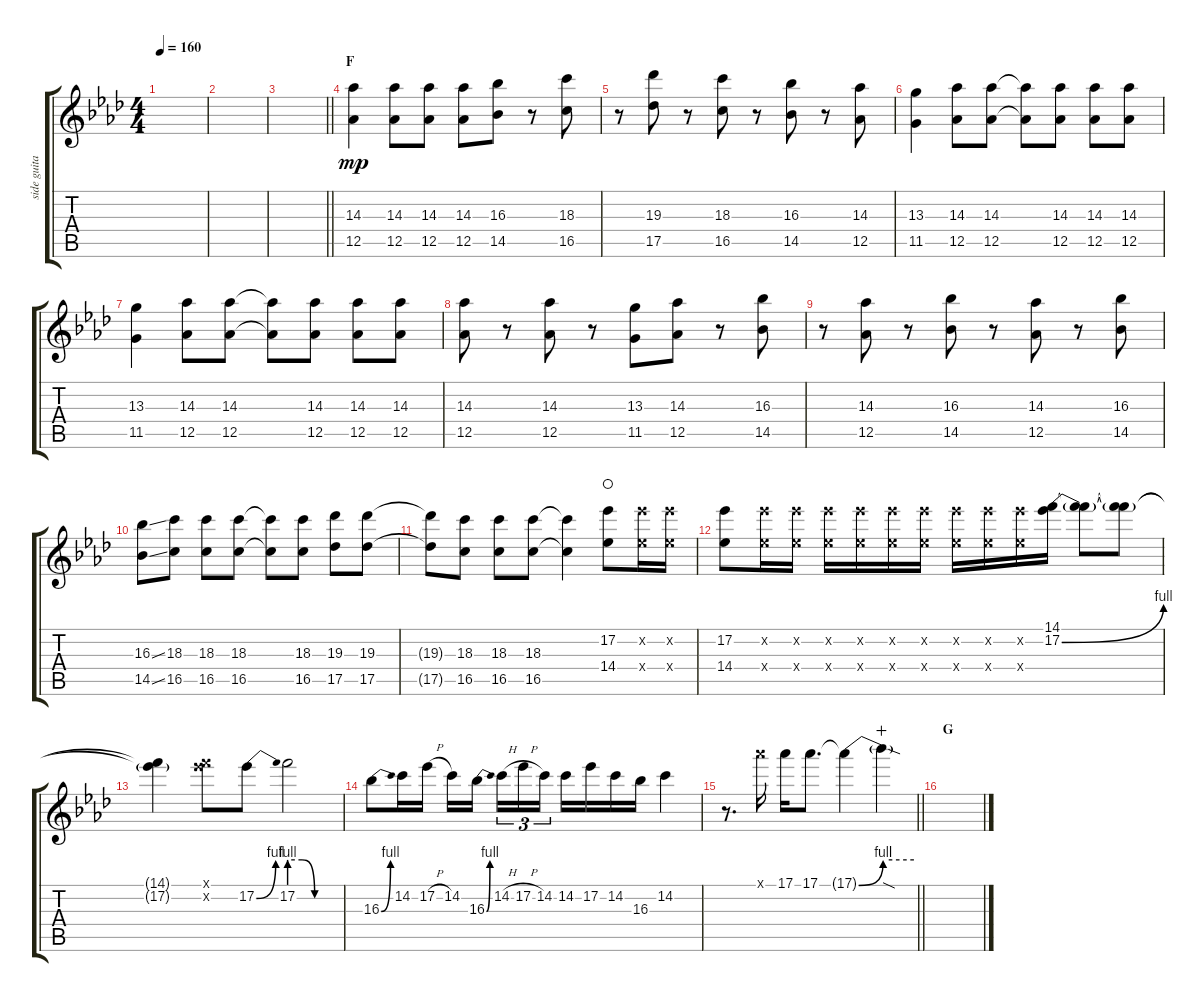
\track ("side guitar" "side guita") {instrument overdrivenguitar}
\staff {score tabs}
\tuning (Eb4 Bb3 Gb3 Db3 Ab2 Eb2) {hide}
\ts (4 4)
\tempo 160
\clef g2
\ks ab
|
|
\barLineRight lightlight
|
\section ("" "F")
(14.3 12.5).4{dy mp} (14.3 12.5).8 (14.3 12.5).8 (14.3 12.5).8 (16.3 14.5).8 r.8 (18.3 16.5).8 |
r.8 (19.3 17.5).8 r.8 (18.3 16.5).8 r.8 (16.3 14.5).8 r.8 (14.3 12.5).8 |
(13.3 11.5).4 (14.3 12.5).8 (14.3 12.5).8 (14.3{t} 12.5{t}).8 (14.3 12.5).8 (14.3 12.5).8 (14.3 12.5).8 |
(13.3 11.5).4 (14.3 12.5).8 (14.3 12.5).8 (14.3{t} 12.5{t}).8 (14.3 12.5).8 (14.3 12.5).8 (14.3 12.5).8 |
(14.3 12.5).8 r.8 (14.3 12.5).8 r.8 (13.3 11.5).8 (14.3 12.5).8 r.8 (16.3 14.5).8 |
r.8 (14.3 12.5).8 r.8 (16.3 14.5).8 r.8 (14.3 12.5).8 r.8 (16.3 14.5).8 |
(16.3{ss} 14.5{ss}).8 (18.3 16.5).8 (18.3 16.5).8 (18.3 16.5).8 (18.3{t} 16.5{t}).8 (18.3 16.5).8 (19.3 17.5).8 (19.3 17.5).8 |
(19.3{t} 17.5{t}).8 (18.3 16.5).8 (18.3 16.5).8 (18.3 16.5).8 (18.3{t} 16.5{t}).4 (17.2 14.4).8{waho} (17.2{x} 14.4{x}).16 (17.2{x} 14.4{x}).16 |
(17.2 14.4).8 (17.2{x} 14.4{x}).16 (17.2{x} 14.4{x}).16 (17.2{x} 14.4{x}).16 (17.2{x} 14.4{x}).16 (17.2{x} 14.4{x}).16 (17.2{x} 14.4{x}).16 (17.2{x} 14.4{x}).16 (17.2{x} 14.4{x}).16 (17.2{x} 14.4{x}).16 (14.1 17.2{be (bend 0 0 60 4)}).16 (14.1{t} 17.2{t}).8 (14.1{t} 17.2{t}).8 |
(14.1{t} 17.2{t}).4 (14.1{x} 17.2{x}).8 17.2{be (bend 0 0 60 4)}.8 17.2{be (custom 0 4 15 4 30 0 60 0)}.2 |
16.3{be (bend 0 0 60 4)}.8 14.2.16 17.2{h}.16 14.2.16 16.3{be (bend 0 0 60 4)}.16{beam splitsecondary} 14.2{h}.16{tu (3 2)} 17.2{h}.16{tu (3 2)} 14.2.16{tu (3 2)} 14.2.16 17.2.16 14.2.16 16.3.16 14.2.4 |
\barLineRight lightlight
r.8{d} 17.1{x}.16 17.1.16 17.1.8{d} 17.1{be (bend 0 0 60 4) t}.4 17.1{be (hold 0 4 60 4) sod t}.4{wahc} |
\section ("" "G")
